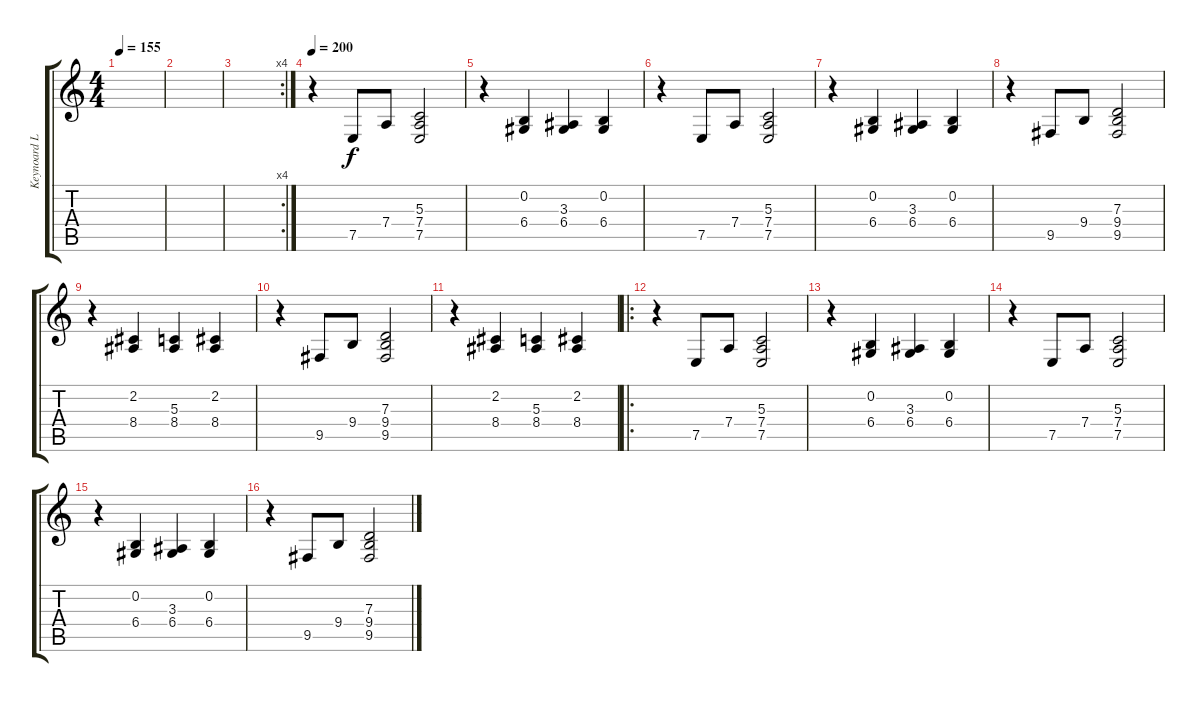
\track ("Keynoard Lead" "Keynoard L") {instrument stringensemble1}
\staff {score tabs}
\tuning (E4 B3 G3 D3 A2 E2) {hide}
\ts (4 4)
\tempo 155
\clef g2
\ks c
|
|
\rc 4
|
\tempo 260
\tempo 200
r.4{instrument choiraahs} 7.5.8 7.4.8 (5.3 7.4 7.5).2 |
r.4 (0.2 6.4).4 (3.3 6.4).4 (0.2 6.4).4 |
r.4 7.5.8 7.4.8 (5.3 7.4 7.5).2 |
r.4 (0.2 6.4).4 (3.3 6.4).4 (0.2 6.4).4 |
r.4 9.5.8 9.4.8 (7.3 9.4 9.5).2 |
r.4 (2.2 8.4).4 (5.3 8.4).4 (2.2 8.4).4 |
r.4 9.5.8 9.4.8 (7.3 9.4 9.5).2 |
r.4 (2.2 8.4).4 (5.3 8.4).4 (2.2 8.4).4 |
\ro
r.4 7.5.8 7.4.8 (5.3 7.4 7.5).2 |
r.4 (0.2 6.4).4 (3.3 6.4).4 (0.2 6.4).4 |
r.4 7.5.8 7.4.8 (5.3 7.4 7.5).2 |
r.4 (0.2 6.4).4 (3.3 6.4).4 (0.2 6.4).4 |
r.4 9.5.8 9.4.8 (7.3 9.4 9.5).2
